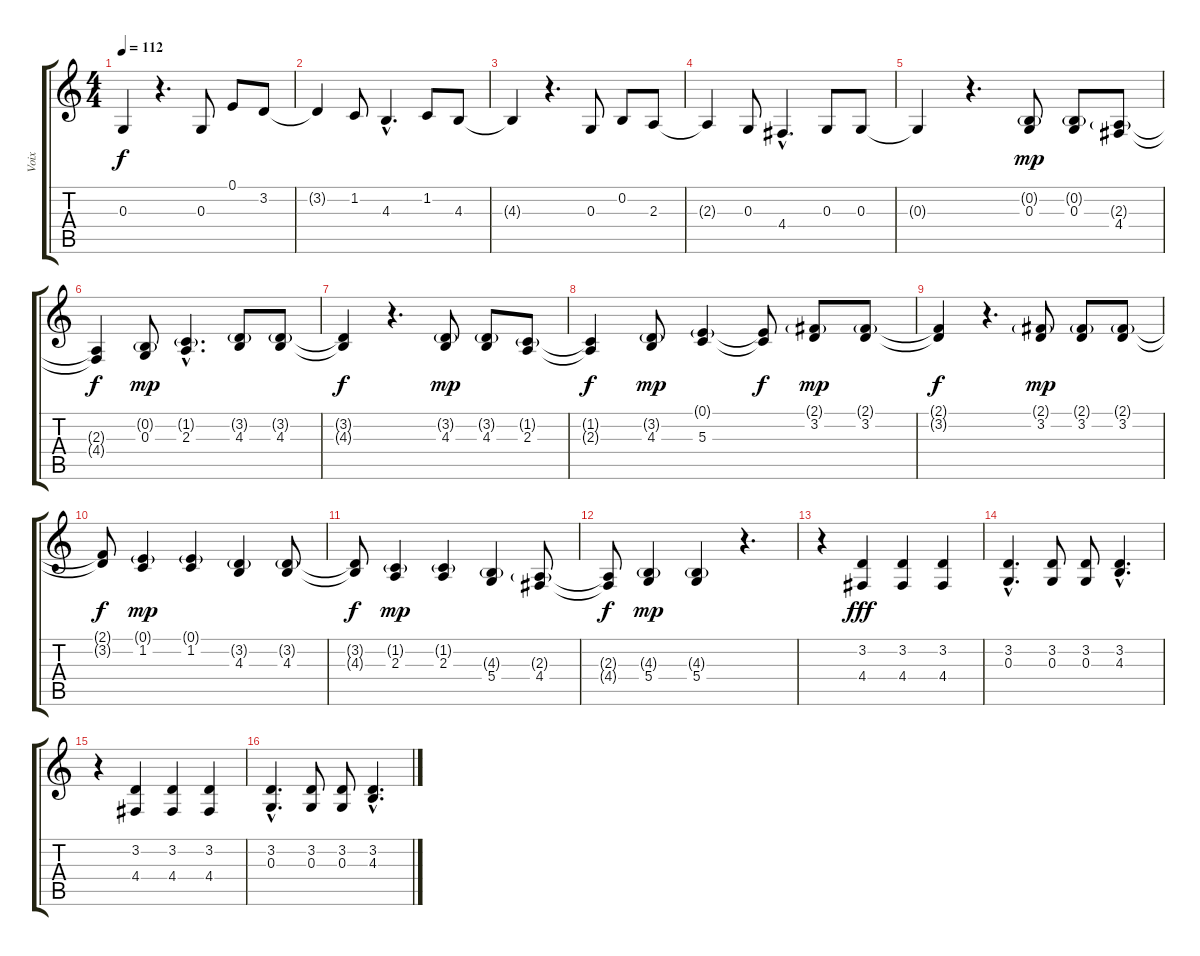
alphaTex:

\track ("Voix" "Voix") {instrument lead6voice}
\staff {score tabs}
\tuning (E4 B3 G3 D3 A2 E2) {hide}
\ts (4 4)
\tempo 112
\clef g2
\ks c
0.3{t}.4{dy f} r.4{d} 0.3.8 0.1.8 3.2.8 |
3.2{t}.4 1.2.8 4.3{hac}.4{d} 1.2.8 4.3.8 |
4.3{t}.4 r.4{d} 0.3.8 0.2.8 2.3.8 |
2.3{t}.4 0.3.8 4.4{hac}.4{d} 0.3.8 0.3.8 |
0.3{t}.4 r.4{d} (0.2{g} 0.3).8{dy mp} (0.2{g} 0.3).8 (2.3{g} 4.4).8 |
(2.3{t} 4.4{t}).4{dy f} (0.2{g} 0.3).8{dy mp} (1.2{g hac} 2.3{hac}).4{d} (3.2{g} 4.3).8 (3.2{g} 4.3).8 |
(3.2{t} 4.3{t}).4{dy f} r.4{d} (3.2{g} 4.3).8{dy mp} (3.2{g} 4.3).8 (1.2{g} 2.3).8 |
(1.2{t} 2.3{t}).4{dy f} (3.2{g} 4.3).8{dy mp} (0.1{g} 5.3).4 (0.1{t} 5.3{t}).8{dy f} (2.1{g} 3.2).8{dy mp} (2.1{g} 3.2).8 |
(2.1{t} 3.2{t}).4{dy f} r.4{d} (2.1{g} 3.2).8{dy mp} (2.1{g} 3.2).8 (2.1{g} 3.2).8 |
(2.1{t} 3.2{t}).8{dy f} (0.1{g} 1.2).4{dy mp} (0.1{g} 1.2).4 (3.2{g} 4.3).4 (3.2{g} 4.3).8 |
(3.2{t} 4.3{t}).8{dy f} (1.2{g} 2.3).4{dy mp} (1.2{g} 2.3).4 (4.3{g} 5.4).4 (2.3{g} 4.4).8 |
(2.3{t} 4.4{t}).8{dy f} (4.3{g} 5.4).4{dy mp} (4.3{g} 5.4).4 r.4{d} |
r.4 (3.2 4.4).4{dy fff} (3.2 4.4).4 (3.2 4.4).4 |
(3.2{hac} 0.3{hac}).4{d} (3.2 0.3).8 (3.2 0.3).8 (3.2{hac} 4.3{hac}).4{d} |
r.4 (3.2 4.4).4 (3.2 4.4).4 (3.2 4.4).4 |
(3.2{hac} 0.3{hac}).4{d} (3.2 0.3).8 (3.2 0.3).8 (3.2{hac} 4.3{hac}).4{d}
